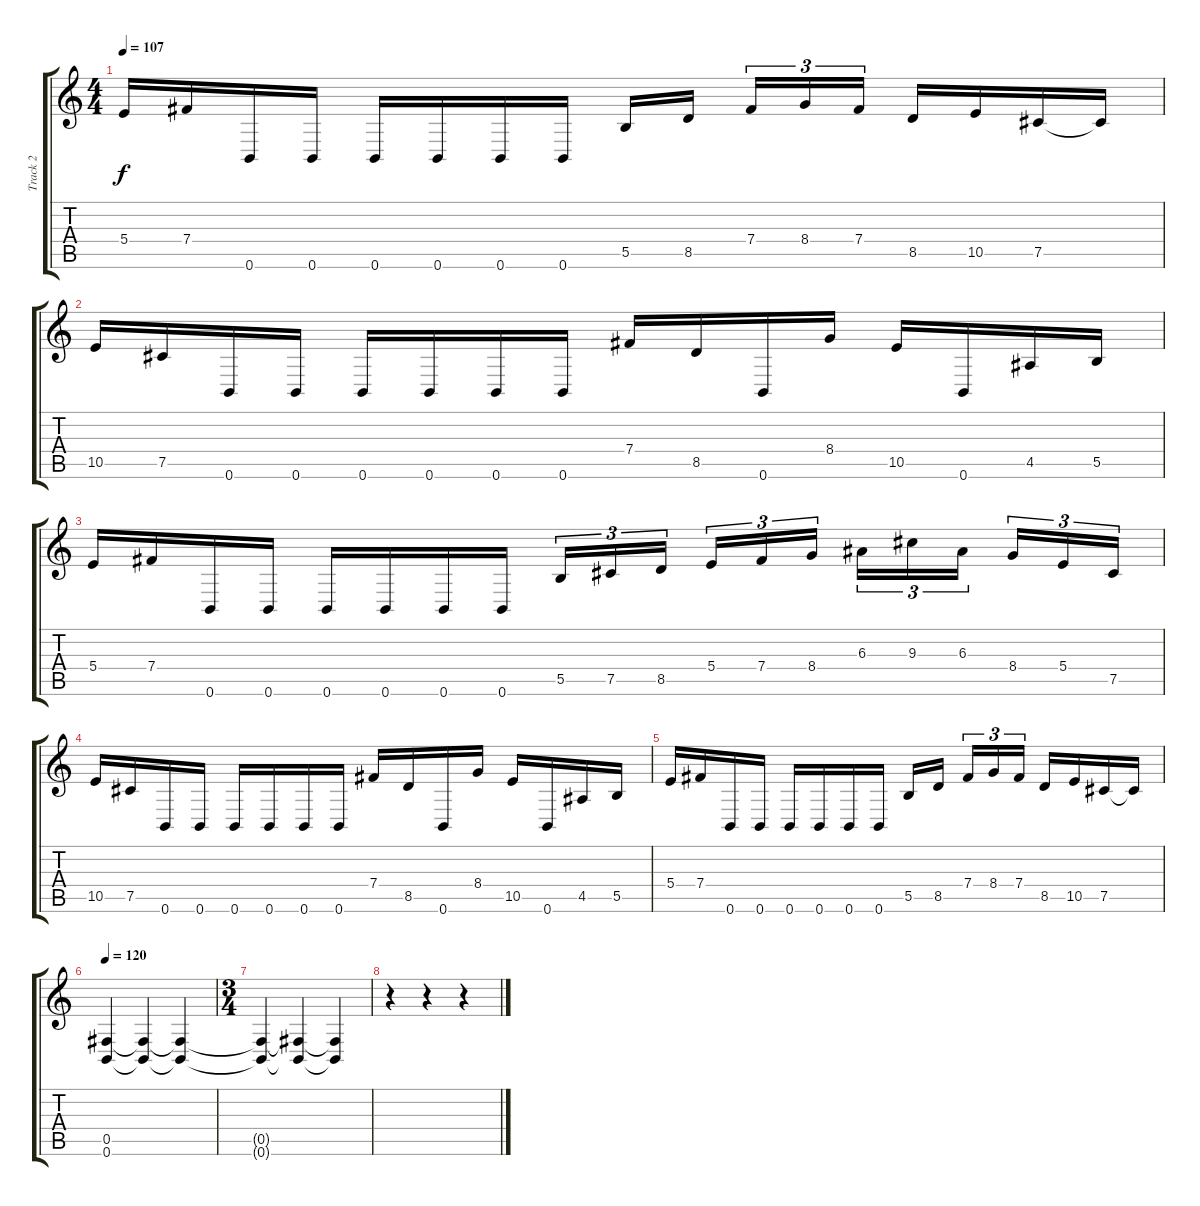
\track ("Track 2" "Track 2") {instrument distortionguitar}
\staff {score tabs}
\tuning (Db4 Ab3 E3 B2 Gb2 B1) {hide}
\ts (4 4)
\tempo 107
\clef g2
\ks c
5.4.16{dy f} 7.4.16 0.6.16 0.6.16 0.6.16 0.6.16 0.6.16 0.6.16 5.5.16 8.5.16 7.4.16{tu (3 2)} 8.4.16{tu (3 2)} 7.4.16{tu (3 2)} 8.5.16 10.5.16 7.5.16 7.5{t}.16 |
10.5.16 7.5.16 0.6.16 0.6.16 0.6.16 0.6.16 0.6.16 0.6.16 7.4.16 8.5.16 0.6.16 8.4.16 10.5.16 0.6.16 4.5.16 5.5.16 |
5.4.16 7.4.16 0.6.16 0.6.16 0.6.16 0.6.16 0.6.16 0.6.16 5.5.16{tu (3 2)} 7.5.16{tu (3 2)} 8.5.16{tu (3 2)} 5.4.16{tu (3 2)} 7.4.16{tu (3 2)} 8.4.16{tu (3 2)} 6.3.16{tu (3 2)} 9.3.16{tu (3 2)} 6.3.16{tu (3 2)} 8.4.16{tu (3 2)} 5.4.16{tu (3 2)} 7.5.16{tu (3 2)} |
10.5.16 7.5.16 0.6.16 0.6.16 0.6.16 0.6.16 0.6.16 0.6.16 7.4.16 8.5.16 0.6.16 8.4.16 10.5.16 0.6.16 4.5.16 5.5.16 |
5.4.16 7.4.16 0.6.16 0.6.16 0.6.16 0.6.16 0.6.16 0.6.16 5.5.16 8.5.16 7.4.16{tu (3 2)} 8.4.16{tu (3 2)} 7.4.16{tu (3 2)} 8.5.16 10.5.16 7.5.16 7.5{t}.16 |
\tempo 120
(0.5 0.6).4 (0.5{t} 0.6{t}).4 (0.5{t} 0.6{t}).4 |
\ts (3 4)
(0.5{t} 0.6{t}).4 (0.5{t} 0.6{t}).4 (0.5{t} 0.6{t}).4 |
r.4 r.4 r.4
